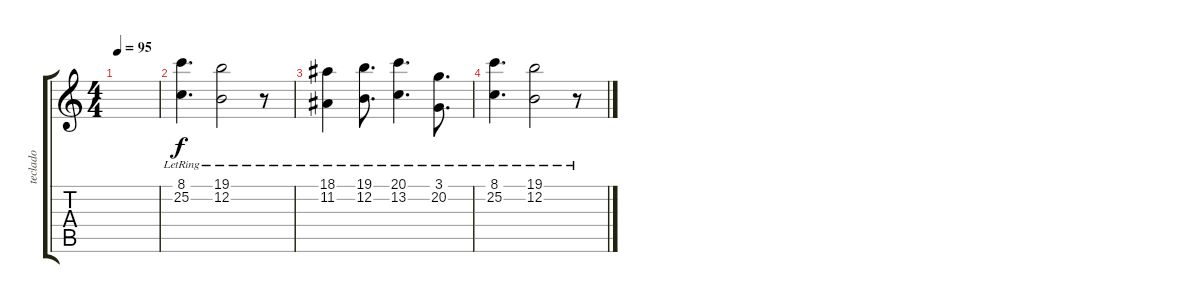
\track ("teclado" "teclado") {instrument electricpiano1}
\staff {score tabs}
\tuning (E4 B3 G3 D3 A2 E2) {hide}
\ts (4 4)
\tempo 95
\clef g2
\ks c
|
(8.1{lr} 25.2{lr}).4{d} (19.1{lr} 12.2{lr}).2 r.8 |
(18.1{lr} 11.2{lr}).4 (19.1{lr} 12.2{lr}).8{d} (20.1{lr} 13.2{lr}).4{d} (3.1{lr} 20.2{lr}).8{d} |
(8.1{lr} 25.2{lr}).4{d} (19.1{lr} 12.2{lr}).2 r.8
